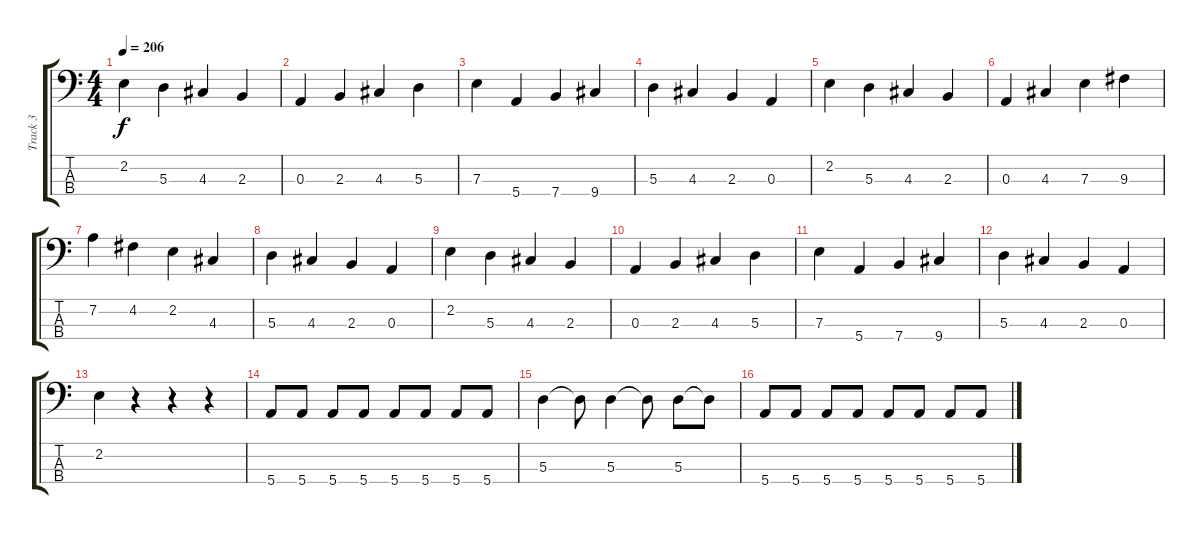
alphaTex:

\track ("Track 3" "Track 3") {instrument electricbassfinger}
\staff {score tabs}
\tuning (G2 D2 A1 E1) {hide}
\ts (4 4)
\tempo 206
\clef f4
\ks c
2.2.4{dy f} 5.3.4 4.3.4 2.3.4 |
0.3.4 2.3.4 4.3.4 5.3.4 |
7.3.4 5.4.4 7.4.4 9.4.4 |
5.3.4 4.3.4 2.3.4 0.3.4 |
2.2.4 5.3.4 4.3.4 2.3.4 |
0.3.4 4.3.4 7.3.4 9.3.4 |
7.2.4 4.2.4 2.2.4 4.3.4 |
5.3.4 4.3.4 2.3.4 0.3.4 |
2.2.4 5.3.4 4.3.4 2.3.4 |
0.3.4 2.3.4 4.3.4 5.3.4 |
7.3.4 5.4.4 7.4.4 9.4.4 |
5.3.4 4.3.4 2.3.4 0.3.4 |
2.2.4 r.4 r.4 r.4 |
5.4.8 5.4.8 5.4.8 5.4.8 5.4.8 5.4.8 5.4.8 5.4.8 |
5.3.4 5.3{t}.8 5.3.4 5.3{t}.8 5.3.8 5.3{t}.8 |
5.4.8 5.4.8 5.4.8 5.4.8 5.4.8 5.4.8 5.4.8 5.4.8
